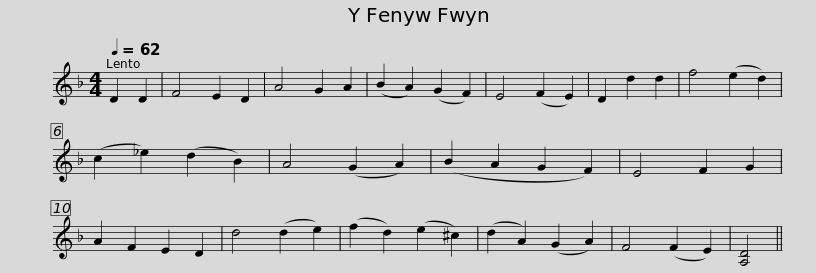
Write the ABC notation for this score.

X:1
L:1/8
Q:1/4=62
M:4/4
I:linebreak $
K:Dmin
V:1 treble
V:1
 D2 D2 | F4 E2 D2 | A4 G2 A2 | (B2 A2) (G2 F2) | E4 (F2 E2) | %5
 D2 d2 d2 | f4 (e2 d2) | (c2 _e2) (d2 B2) | A4 (G2 A2) | (B2 A2 G2 F2) | %10
 E4 F2 G2 |$ A2 F2 E2 D2 | d4 (d2 e2) | (f2 d2) (e2 ^c2) | (d2 A2) (G2 A2) | %15
 F4 (F2 E2) | [A,D]4 || %17
